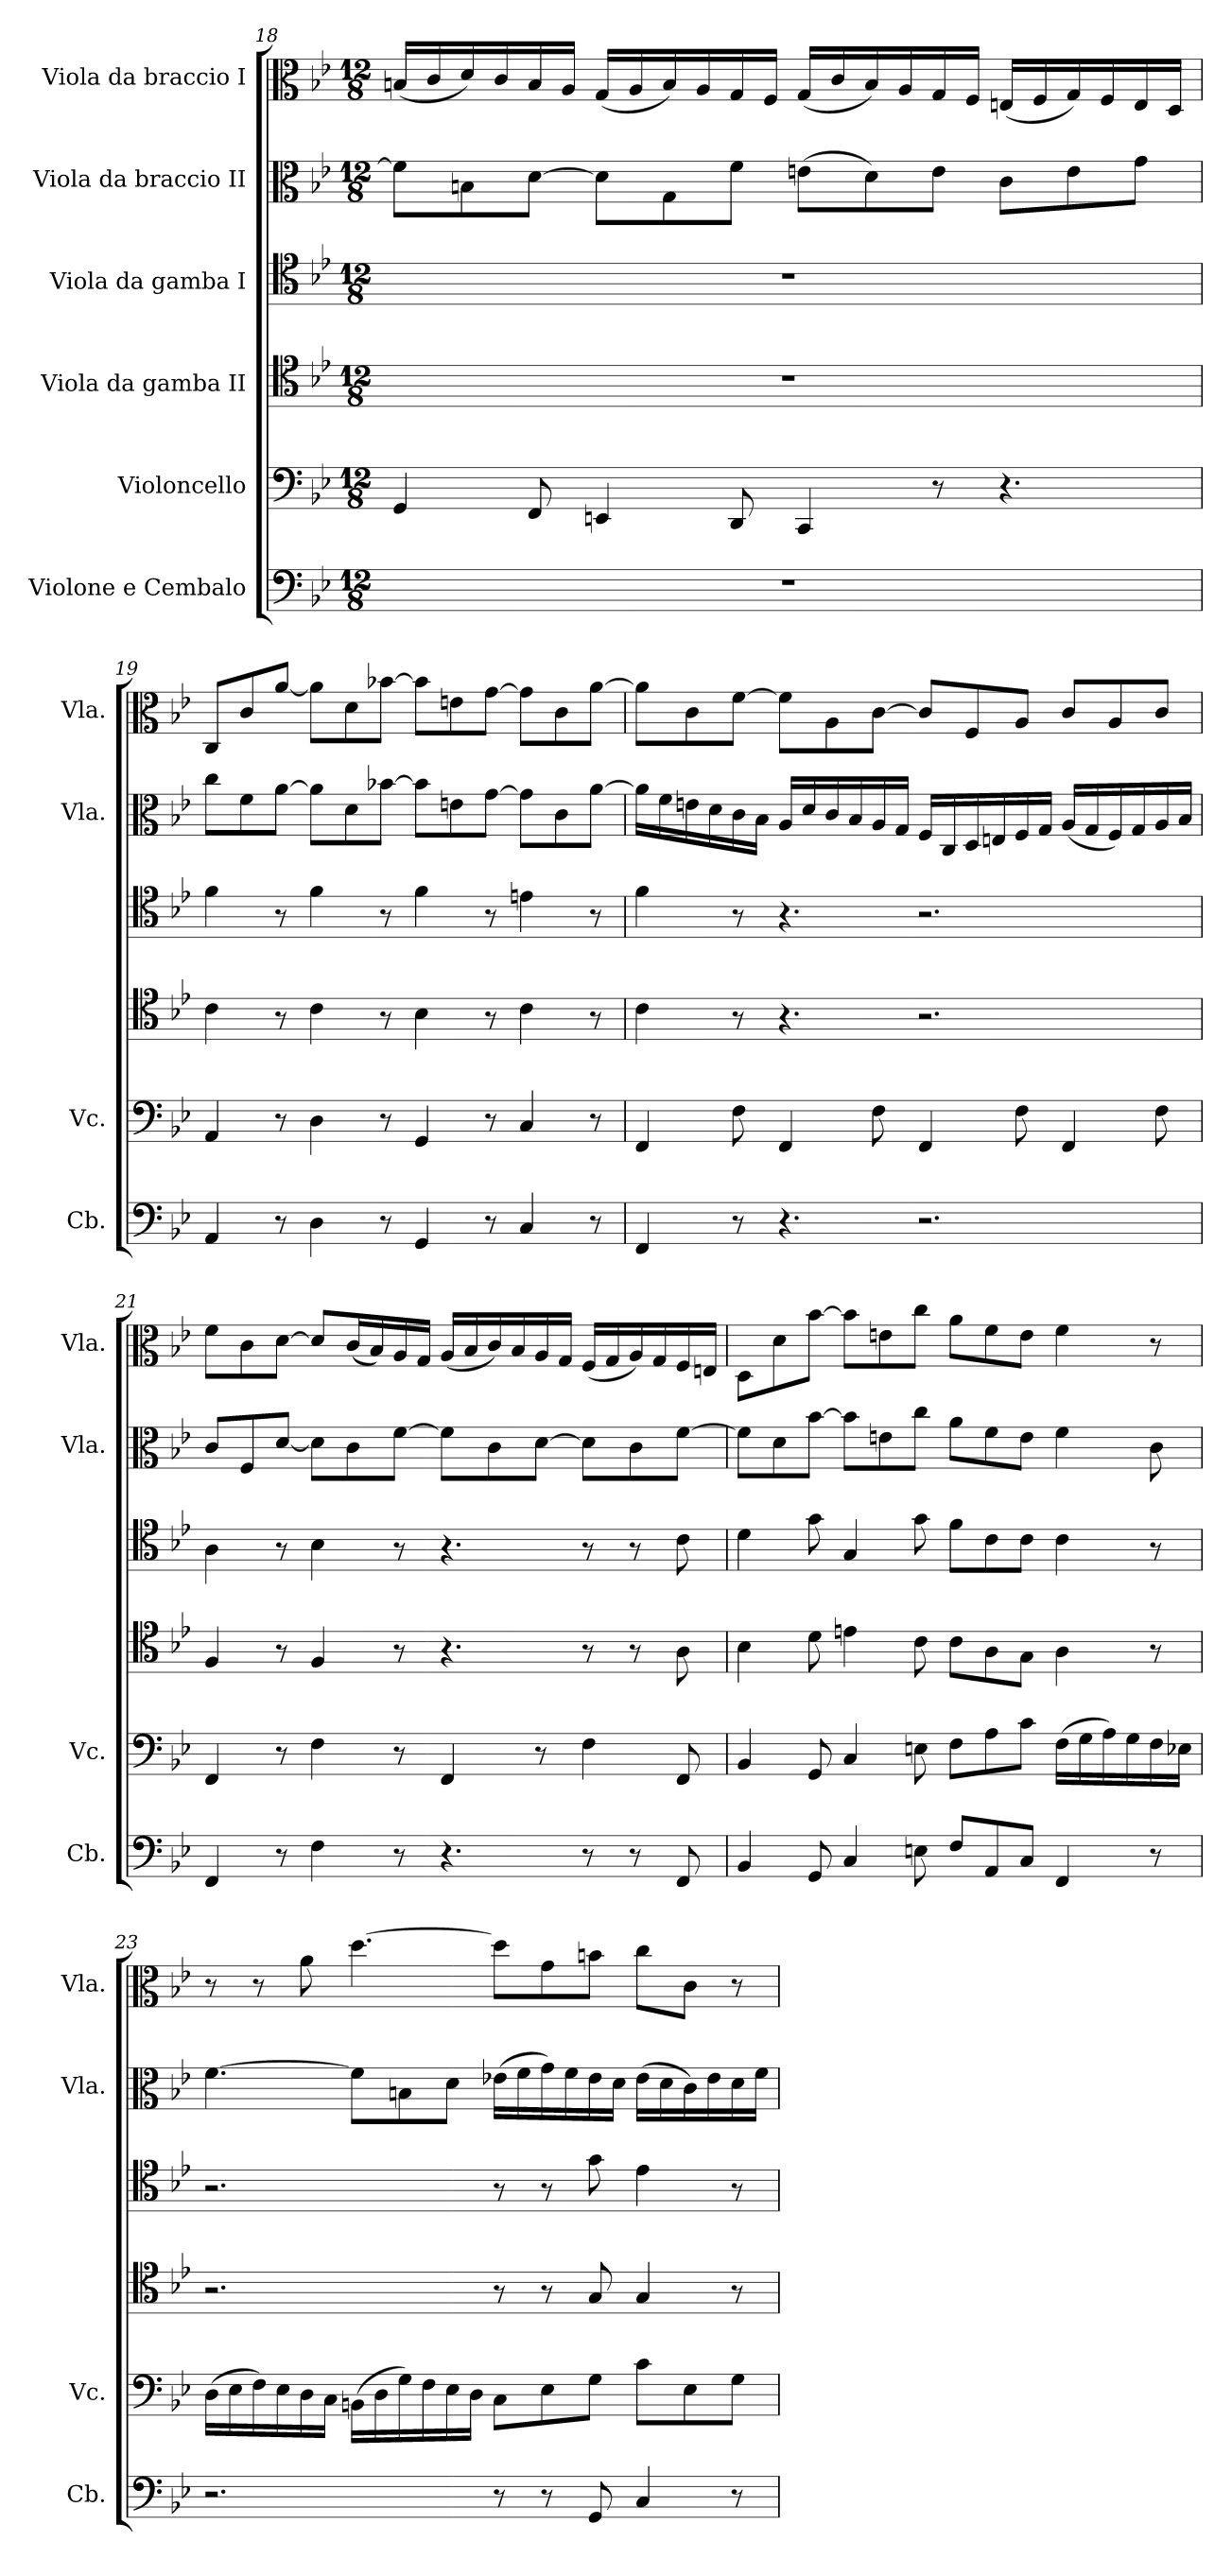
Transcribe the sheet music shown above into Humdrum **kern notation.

**kern	**kern	**kern	**kern	**kern	**kern
*part6	*part5	*part4	*part3	*part2	*part1
*staff6	*staff5	*staff4	*staff3	*staff2	*staff1
*I"Violone e Cembalo	*I"Violoncello	*I"Viola da gamba II	*I"Viola da gamba I	*I"Viola da braccio II	*I"Viola da braccio I
*I'Cb.	*I'Vc.	*	*	*I'Vla.	*I'Vla.
!!LO:PB:g=z
*clefF4	*clefF4	*clefC4	*clefC4	*clefC3	*clefC3
*ITrd7c12	*	*	*	*	*
*k[b-e-]	*k[b-e-]	*k[b-e-]	*k[b-e-]	*k[b-e-]	*k[b-e-]
*B-:	*B-:	*B-:	*B-:	*B-:	*B-:
*M12/8	*M12/8	*M12/8	*M12/8	*M12/8	*M12/8
=18	=18	=18	=18	=18	=18
!LO:N:vis=1	!	!LO:N:vis=1	!LO:N:vis=1	!	!
1.r	4GGi/	1.r	1.r	8fi\L]	(16Bni/LL
.	.	.	.	.	16ci/
.	.	.	.	8Bni\	16di/)
.	.	.	.	.	16ci/
.	8FFi/	.	.	[8di\J	16Bi/
.	.	.	.	.	16Ai/JJ
.	4EEni/	.	.	8di\L]	(16Gi/LL
.	.	.	.	.	16Ai/
.	.	.	.	8Gi\	16Bi/)
.	.	.	.	.	16Ai/
.	8DDi/	.	.	8fi\J	16Gi/
.	.	.	.	.	16Fi/JJ
.	4CCi/	.	.	(8eni\L	(16Gi/LL
.	.	.	.	.	16ci/
.	.	.	.	8di\)	16Bi/)
.	.	.	.	.	16Ai/
.	8r	.	.	8ei\J	16Gi/
.	.	.	.	.	16Fi/JJ
.	4.r	.	.	8ci\L	(16Eni/LL
.	.	.	.	.	16Fi/
.	.	.	.	8ei\	16Gi/)
.	.	.	.	.	16Fi/
.	.	.	.	8gi\J	16Ei/
.	.	.	.	.	16Di/JJ
=19	=19	=19	=19	=19	=19
4AAAi/	4AAi/	4ci\	4fi\	8cci\L	8Ci/L
.	.	.	.	8fi\	8ci/
8r	8r	8r	8r	[8ai\J	[8ai/J
4DDi\	4Di\	4ci\	4fi\	8ai\L]	8ai\L]
.	.	.	.	8di\	8di\
8r	8r	8r	8r	[8b-Xi\J	[8b-Xi\J
4GGGi/	4GGi/	4B-i\	4fi\	8b-i\L]	8b-i\L]
.	.	.	.	8eni\	8eni\
8r	8r	8r	8r	[8gi\J	[8gi\J
4CCi/	4Ci/	4ci\	4eni\	8gi\L]	8gi\L]
.	.	.	.	8ci\	8ci\
8r	8r	8r	8r	[8ai\J	[8ai\J
=20	=20	=20	=20	=20	=20
4FFFi/	4FFi/	4ci\	4fi\	16ai\LL]	8ai\L]
.	.	.	.	16fi\	.
.	.	.	.	16eni\	8ci\
.	.	.	.	16di\	.
8r	8Fi\	8r	8r	16ci\	[8fi\J
.	.	.	.	16B-i\JJ	.
4.r	4FFi/	4.r	4.r	16Ai/LL	8fi\L]
.	.	.	.	16di/	.
.	.	.	.	16ci/	8Ai\
.	.	.	.	16B-i/	.
.	8Fi\	.	.	16Ai/	[8ci\J
.	.	.	.	16Gi/JJ	.
2.r	4FFi/	2.r	2.r	16Fi/LL	8ci/L]
.	.	.	.	16Ci/	.
.	.	.	.	16Di/	8Fi/
.	.	.	.	16Eni/	.
.	8Fi\	.	.	16Fi/	8Ai/J
.	.	.	.	16Gi/JJ	.
.	4FFi/	.	.	(16Ai/LL	8ci/L
.	.	.	.	16Gi/	.
.	.	.	.	16Fi/)	8Ai/
.	.	.	.	16Gi/	.
.	8Fi\	.	.	16Ai/	8ci/J
.	.	.	.	16B-i/JJ	.
!!LO:LB:g=z
=21	=21	=21	=21	=21	=21
4FFFi/	4FFi/	4Fi/	4Ai\	8ci/L	8fi\L
.	.	.	.	8Fi/	8ci\
8r	8r	8r	8r	[8di/J	[8di\J
4FFi\	4Fi\	4Fi/	4B-i\	8di\L]	8di/L]
.	.	.	.	8ci\	(16ci/L
.	.	.	.	.	16B-i/)
8r	8r	8r	8r	[8fi\J	16Ai/
.	.	.	.	.	16Gi/JJ
4.r	4FFi/	4.r	4.r	8fi\L]	(16Ai/LL
.	.	.	.	.	16B-i/
.	.	.	.	8ci\	16ci/)
.	.	.	.	.	16B-i/
.	8r	.	.	[8di\J	16Ai/
.	.	.	.	.	16Gi/JJ
8r	4Fi\	8r	8r	8di\L]	(16Fi/LL
.	.	.	.	.	16Gi/
8r	.	8r	8r	8ci\	16Ai/)
.	.	.	.	.	16Gi/
8FFFi/	8FFi/	8Ai\	8ci\	[8fi\J	16Fi/
.	.	.	.	.	16Eni/JJ
=22	=22	=22	=22	=22	=22
4BBB-i/	4BB-i/	4B-i\	4di\	8fi\L]	8Di\L
.	.	.	.	8di\	8di\
8GGGi/	8GGi/	8di\	8gi\	[8b-i\J	[8b-i\J
4CCi/	4Ci/	4eni\	4Gi/	8b-i\L]	8b-i\L]
.	.	.	.	8eni\	8eni\
8EEni\	8Eni\	8ci\	8gi\	8cci\J	8cci\J
8FFi/L	8Fi\L	8ci\L	8fi\L	8ai\L	8ai\L
8AAAi/	8Ai\	8Ai\	8ci\	8fi\	8fi\
8CCi/J	8ci\J	8Gi\J	8ci\J	8ei\J	8ei\J
4FFFi/	(16Fi\LL	4Ai\	4ci\	4fi\	4fi\
.	16Gi\	.	.	.	.
.	16Ai\)	.	.	.	.
.	16Gi\	.	.	.	.
8r	16Fi\	8r	8r	8ci\	8r
.	16E-Xi\JJ	.	.	.	.
=23	=23	=23	=23	=23	=23
2.r	(16Di\LL	2.r	2.r	[4.fi\	8r
.	16E-i\	.	.	.	.
.	16Fi\)	.	.	.	8r
.	16E-i\	.	.	.	.
.	16Di\	.	.	.	8ai\
.	16Ci\JJ	.	.	.	.
.	(16BBni\LL	.	.	8fi\L]	[4.ddi\
.	16Di\	.	.	.	.
.	16Gi\)	.	.	8Bni\	.
.	16Fi\	.	.	.	.
.	16E-i\	.	.	8di\J	.
.	16Di\JJ	.	.	.	.
8r	8Ci\L	8r	8r	(16e-Xi\LL	8ddi\L]
.	.	.	.	16fi\	.
8r	8E-i\	8r	8r	16gi\)	8gi\
.	.	.	.	16fi\	.
8GGGi/	8Gi\J	8Gi/	8gi\	16e-i\	8bni\J
.	.	.	.	16di\JJ	.
4CCi/	8ci\L	4Gi/	4e-i\	(16e-i\LL	8cci\L
.	.	.	.	16di\	.
.	8E-i\	.	.	16ci\)	8ci\J
.	.	.	.	16e-i\	.
8r	8Gi\J	8r	8r	16di\	8r
.	.	.	.	16fi\JJ	.
=	=	=	=	=	=
*-	*-	*-	*-	*-	*-
